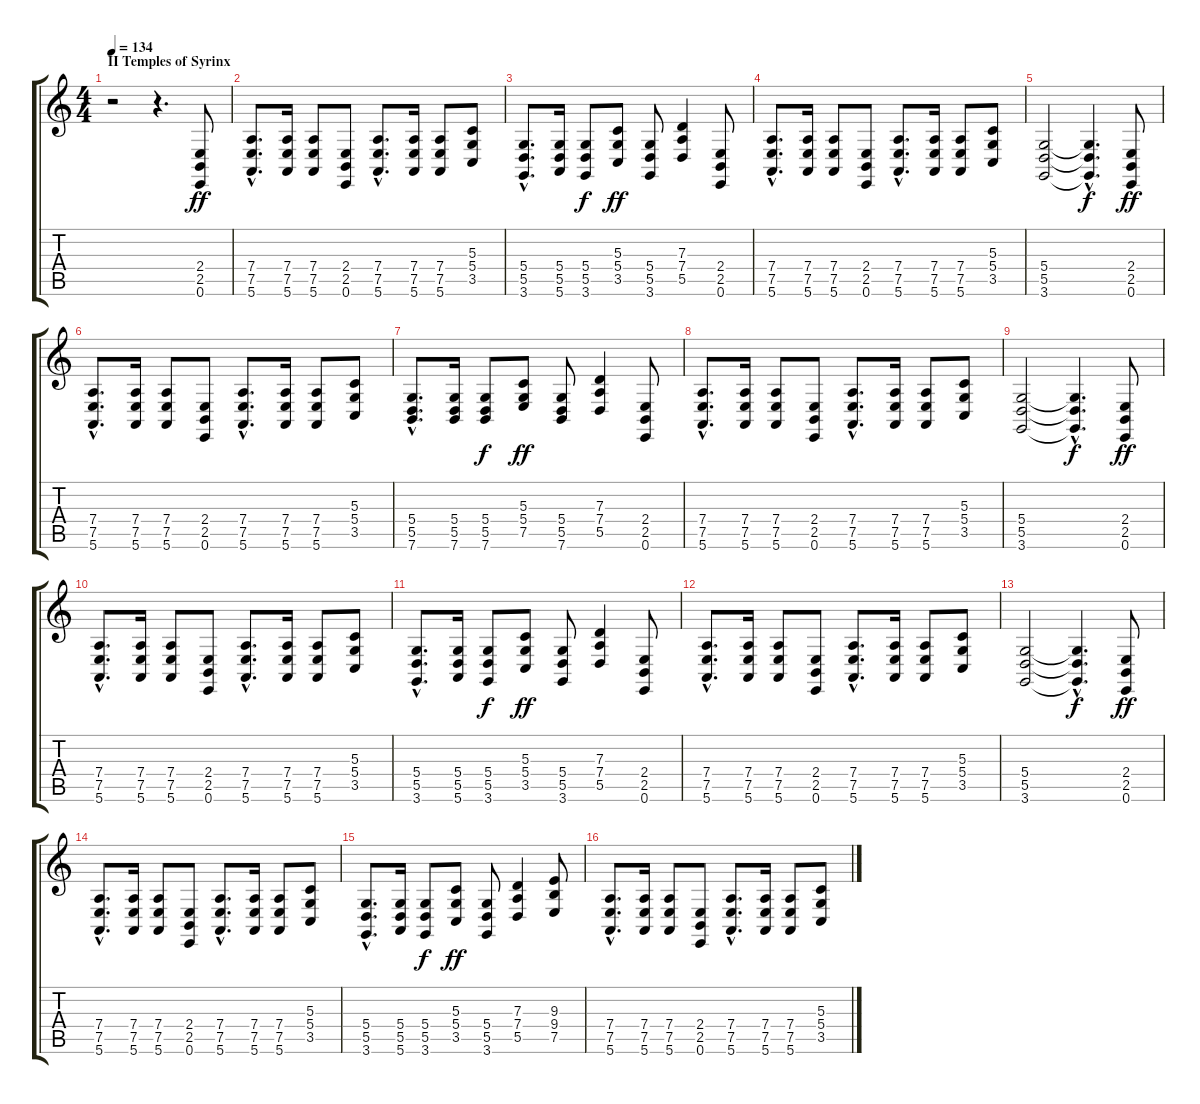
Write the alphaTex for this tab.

\track "" {instrument pad5bowed}
\staff {score tabs}
\tuning (E4 B3 G3 D3 A2 E2) {hide}
\ts (4 4)
\section ("" "II Temples of Syrinx")
\tempo 134
\clef g2
\ks c
r.2{dy ff instrument pad5bowed} r.4{d} (2.4 2.5 0.6).8 |
(7.4{hac} 7.5{hac} 5.6{hac}).8{d} (7.4 7.5 5.6).16 (7.4 7.5 5.6).8 (2.4 2.5 0.6).8 (7.4{hac} 7.5{hac} 5.6{hac}).8{d} (7.4 7.5 5.6).16 (7.4 7.5 5.6).8 (5.3 5.4 3.5).8 |
(5.4{hac} 5.5{hac} 3.6{hac}).8{d} (5.4 5.5 5.6).16 (5.4 5.5 3.6).8{dy f} (5.3 5.4 3.5).8{dy ff} (5.4 5.5 3.6).8 (7.3 7.4 5.5).4 (2.4 2.5 0.6).8 |
(7.4{hac} 7.5{hac} 5.6{hac}).8{d} (7.4 7.5 5.6).16 (7.4 7.5 5.6).8 (2.4 2.5 0.6).8 (7.4{hac} 7.5{hac} 5.6{hac}).8{d} (7.4 7.5 5.6).16 (7.4 7.5 5.6).8 (5.3 5.4 3.5).8 |
(5.4 5.5 3.6).2 (5.4{hac t} 5.5{hac t} 3.6{hac t}).4{d dy f} (2.4 2.5 0.6).8{dy ff} |
(7.4{hac} 7.5{hac} 5.6{hac}).8{d} (7.4 7.5 5.6).16 (7.4 7.5 5.6).8 (2.4 2.5 0.6).8 (7.4{hac} 7.5{hac} 5.6{hac}).8{d} (7.4 7.5 5.6).16 (7.4 7.5 5.6).8 (5.3 5.4 3.5).8 |
(5.4{hac} 5.5{hac} 7.6{hac}).8{d} (5.4 5.5 7.6).16 (5.4 5.5 7.6).8{dy f} (5.3 5.4 7.5).8{dy ff} (5.4 5.5 7.6).8 (7.3 7.4 5.5).4 (2.4 2.5 0.6).8 |
(7.4{hac} 7.5{hac} 5.6{hac}).8{d} (7.4 7.5 5.6).16 (7.4 7.5 5.6).8 (2.4 2.5 0.6).8 (7.4{hac} 7.5{hac} 5.6{hac}).8{d} (7.4 7.5 5.6).16 (7.4 7.5 5.6).8 (5.3 5.4 3.5).8 |
(5.4 5.5 3.6).2 (5.4{hac t} 5.5{hac t} 3.6{hac t}).4{d dy f} (2.4 2.5 0.6).8{dy ff} |
(7.4{hac} 7.5{hac} 5.6{hac}).8{d} (7.4 7.5 5.6).16 (7.4 7.5 5.6).8 (2.4 2.5 0.6).8 (7.4{hac} 7.5{hac} 5.6{hac}).8{d} (7.4 7.5 5.6).16 (7.4 7.5 5.6).8 (5.3 5.4 3.5).8 |
(5.4{hac} 5.5{hac} 3.6{hac}).8{d} (5.4 5.5 5.6).16 (5.4 5.5 3.6).8{dy f} (5.3 5.4 3.5).8{dy ff} (5.4 5.5 3.6).8 (7.3 7.4 5.5).4 (2.4 2.5 0.6).8 |
(7.4{hac} 7.5{hac} 5.6{hac}).8{d} (7.4 7.5 5.6).16 (7.4 7.5 5.6).8 (2.4 2.5 0.6).8 (7.4{hac} 7.5{hac} 5.6{hac}).8{d} (7.4 7.5 5.6).16 (7.4 7.5 5.6).8 (5.3 5.4 3.5).8 |
(5.4 5.5 3.6).2 (5.4{hac t} 5.5{hac t} 3.6{hac t}).4{d dy f} (2.4 2.5 0.6).8{dy ff} |
(7.4{hac} 7.5{hac} 5.6{hac}).8{d} (7.4 7.5 5.6).16 (7.4 7.5 5.6).8 (2.4 2.5 0.6).8 (7.4{hac} 7.5{hac} 5.6{hac}).8{d} (7.4 7.5 5.6).16 (7.4 7.5 5.6).8 (5.3 5.4 3.5).8 |
(5.4{hac} 5.5{hac} 3.6{hac}).8{d} (5.4 5.5 5.6).16 (5.4 5.5 3.6).8{dy f} (5.3 5.4 3.5).8{dy ff} (5.4 5.5 3.6).8 (7.3 7.4 5.5).4 (9.3 9.4 7.5).8 |
(7.4{hac} 7.5{hac} 5.6{hac}).8{d} (7.4 7.5 5.6).16 (7.4 7.5 5.6).8 (2.4 2.5 0.6).8 (7.4{hac} 7.5{hac} 5.6{hac}).8{d} (7.4 7.5 5.6).16 (7.4 7.5 5.6).8 (5.3 5.4 3.5).8
